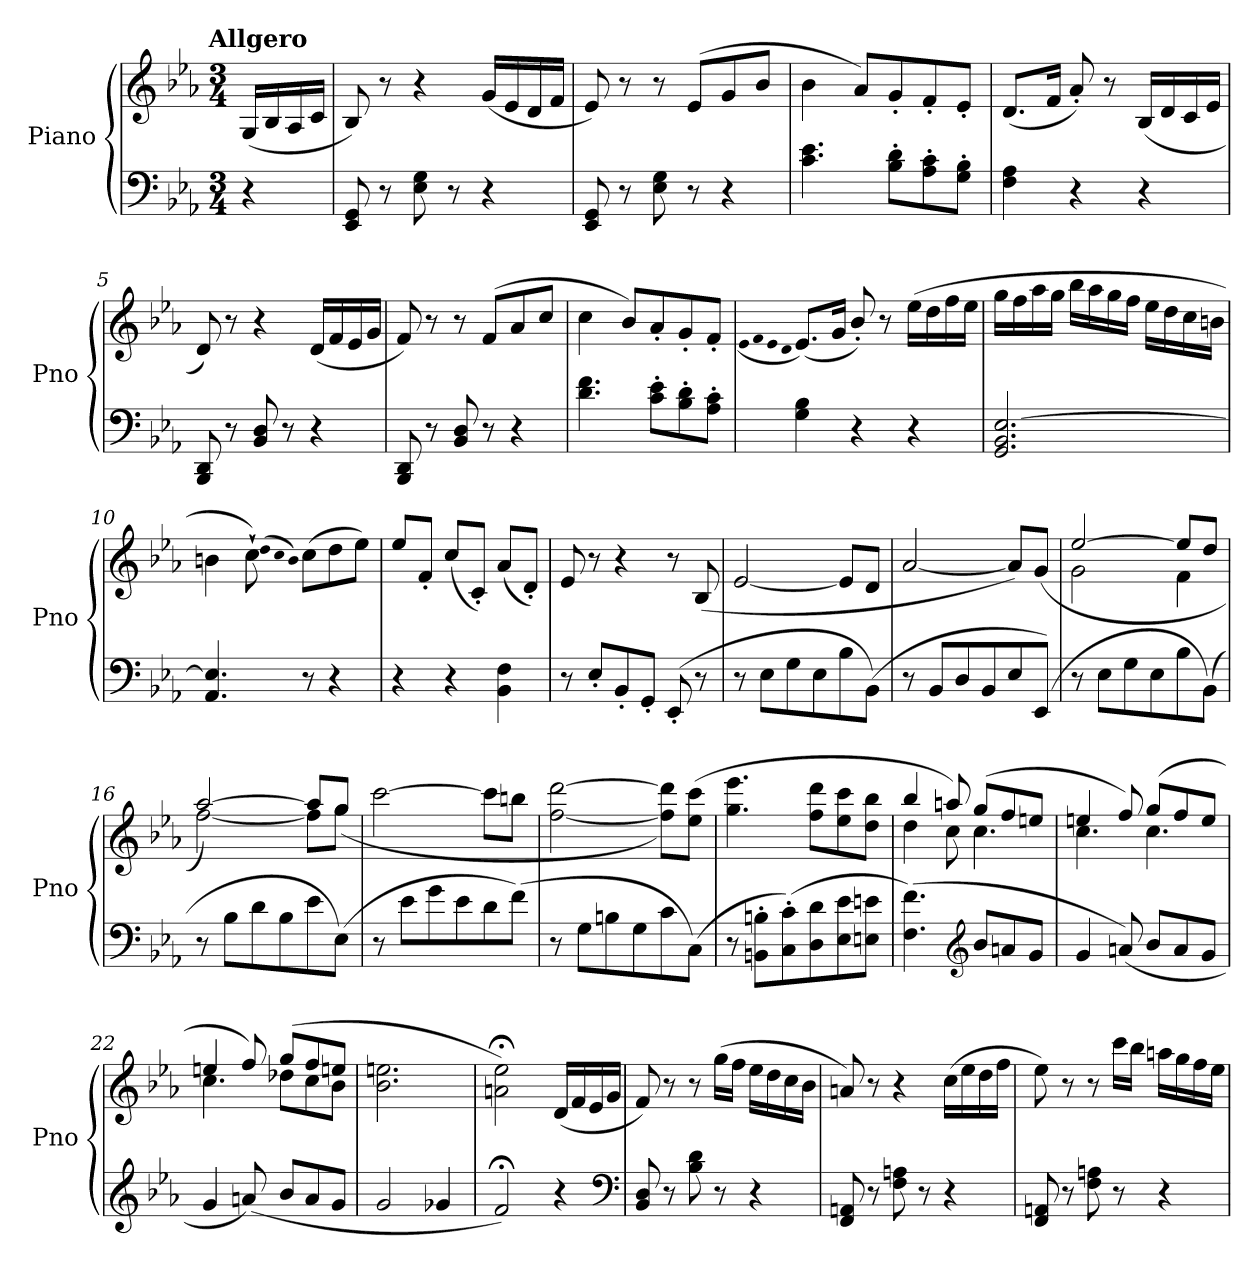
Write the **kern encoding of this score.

**kern	**kern
*part1	*part1
*staff2	*staff1
*I"Piano	*
*I'Pno	*
*clefF4	*clefG2
*k[b-e-a-]	*k[b-e-a-]
*E-:	*E-:
!!LO:TX:omd:t=Allgero
*M3/4	*M3/4
*MM120	*MM120
=	=
4r	(16G/LL
.	16B-/
.	16A-/
.	16c/JJ
=1	=1
8EE-/ 8GG/	8B-/)
8r	8r
8E-\ 8G\	4r
8r	.
4r	(16g/LL
.	16e-/
.	16d/
.	16f/JJ
=2	=2
8EE-/ 8GG/	8e-/)
8r	8r
8E-\ 8G\	8r
8r	(8e-/L
4r	8g/
.	8b-/J
=3	=3
4.c\ 4.e-\	4b-\
.	8a-/L)
8B-'\ 8d'\L	8g'/
8A-'\ 8c'\	8f'/
8G'\ 8B-'\J	8e-'/J
=4	=4
4F\ 4A-\	(8.d/L
.	16f/Jk
4r	8a-'/)
.	8r
4r	(16B-/LL
.	16d/
.	16c/
.	16e-/JJ
=5	=5
8BBB-/ 8DD/	8d/)
8r	8r
8BB-/ 8D/	4r
8r	.
4r	(16d/LL
.	16f/
.	16e-/
.	16g/JJ
=6	=6
8BBB-/ 8DD/	8f/)
8r	8r
8BB-/ 8D/	8r
8r	(8f/L
4r	8a-/
.	8cc/J
=7	=7
4.d\ 4.f\	4cc\
.	8b-/L)
8c'\ 8e-'\L	8a-'/
8B-'\ 8d'\	8g'/
8A-'\ 8c'\J	8f'/J
=8	=8
.	(qe-
.	qf
.	qe-
.	qd
4G\ 4B-\	(8.e-/L)
.	16g/Jk
4r	8b-'/)
.	8r
4r	(16ee-\LL
.	16dd\
.	16ff\
.	16ee-\JJ
=9	=9
2.GG/ 2.BB-/ [2.E-/	16gg\LL
.	16ff\
.	16aa-\
.	16gg\JJ
.	16bb-\LL
.	16aa-\
.	16gg\
.	16ff\JJ
.	16ee-\LL
.	16dd\
.	16cc\
.	16bn\JJ
=10	=10
4.AA-/ 4.E-]/	4bn\
.	8cc`\)
.	(qdd
.	qcc
.	qb)
8r	(8cc\L
4r	8dd\
.	8ee-\J)
=11	=11
4r	8ee-/L
.	8f'/J
4r	(8cc/L
.	8c'/J)
4BB-\ 4F\	(8a-/L
.	8d'/J)
=12	=12
8r	8e-/
8E-'/L	8r
8BB-'/	4r
8GG'/J	.
(8EE-'/	8r
8r	(8B-/
=13	=13
8r	[2e-/
8E-\L	.
8G\	.
8E-\	.
8B-\	8e-/L]
(8BB-\J)	8d/J
=14	=14
8r	[2a-/
8BB-/L	.
8D/	.
8BB-/	.
8E-/	8a-/L])
(8EE-/J)	(8g/J
=15	=15
*	*^
8r	[2ee-/	2g\
8E-\L	.	.
8G\	.	.
8E-\	.	.
8B-\	8ee-/L]	4f\
(8BB-\J)	8dd/J	.
=16	=16	=16
8r	[2aa-/)	[2ff\
8B-\L	.	.
8d\	.	.
8B-\	.	.
8e-\	8aa-/L]	8ff\L]
(8E-\J)	8gg/J	(8gg\J
*	*v	*v
=17	=17
8r	[2ccc\
8e-\L	.
8g\	.
8e-\	.
8d\	8ccc\L]
(8f\J)	8bbn\J
=18	=18
8r	[2ff\ [2ddd\
8G\L	.
8Bn\	.
8G\	.
8c\	8ff]\ 8ddd]\L)
(8C\J)	(8ee-\ 8ccc\J
=19	=19
8r	4.gg\ 4.eee-\
8BBn'\ 8Bn'\L	.
(8C'\ 8c'\)	.
8D\ 8d\	8ff\ 8ddd\L
8E-\ 8e-\	8ee-\ 8ccc\
8En\ 8en\J	8dd\ 8bb-\J
=20	=20
*	*^
(4.F\ 4.f\)	4bb-/	4dd\
.	8aan/)	8cc\
*clefG2	*	*
8b-/L	(8gg/L	4.cc\
8an/	8ff/	.
8g/J	8een/J	.
=21	=21	=21
4g/	4een/	4.cc\
(8an/)	8ff/)	.
8b-/L	(8gg/L	4.cc\
8a/	8ff/	.
8g/J	8ee/J	.
=22	=22	=22
4g/	4een/	4.cc\
(8an/)	8ff/)	.
8b-/L	(8gg/L	8dd-X\L
8a/	8ff/	8cc\
8g/J	8een/J	8b-\J
*	*v	*v
=23	=23
2g/	2.b-\ 2.een\
4g-X/	.
=24	=24
2f;</)	2an;<\ 2ee-;<\)
4r	(16d/LL
.	16f/
.	16e-/
.	16g/JJ
*clefF4	*
=25	=25
8BB-/ 8D/	8f/)
8r	8r
8B-\ 8d\	8r
8r	(16gg\LL
.	16ff\JJ
4r	16ee-\LL
.	16dd\
.	16cc\
.	16b-\JJ
=26	=26
8FF/ 8AAn/	8an/)
8r	8r
8F\ 8An\	4r
8r	.
4r	(16cc\LL
.	16ee-\
.	16dd\
.	16ff\JJ
=27	=27
8FF/ 8AAn/	8ee-\)
8r	8r
8F\ 8An\	8r
8r	16ccc\LL
.	16bb-\JJ
4r	16aan\LL
.	16gg\
.	16ff\
.	16ee-\JJ
=	=
*-	*-
